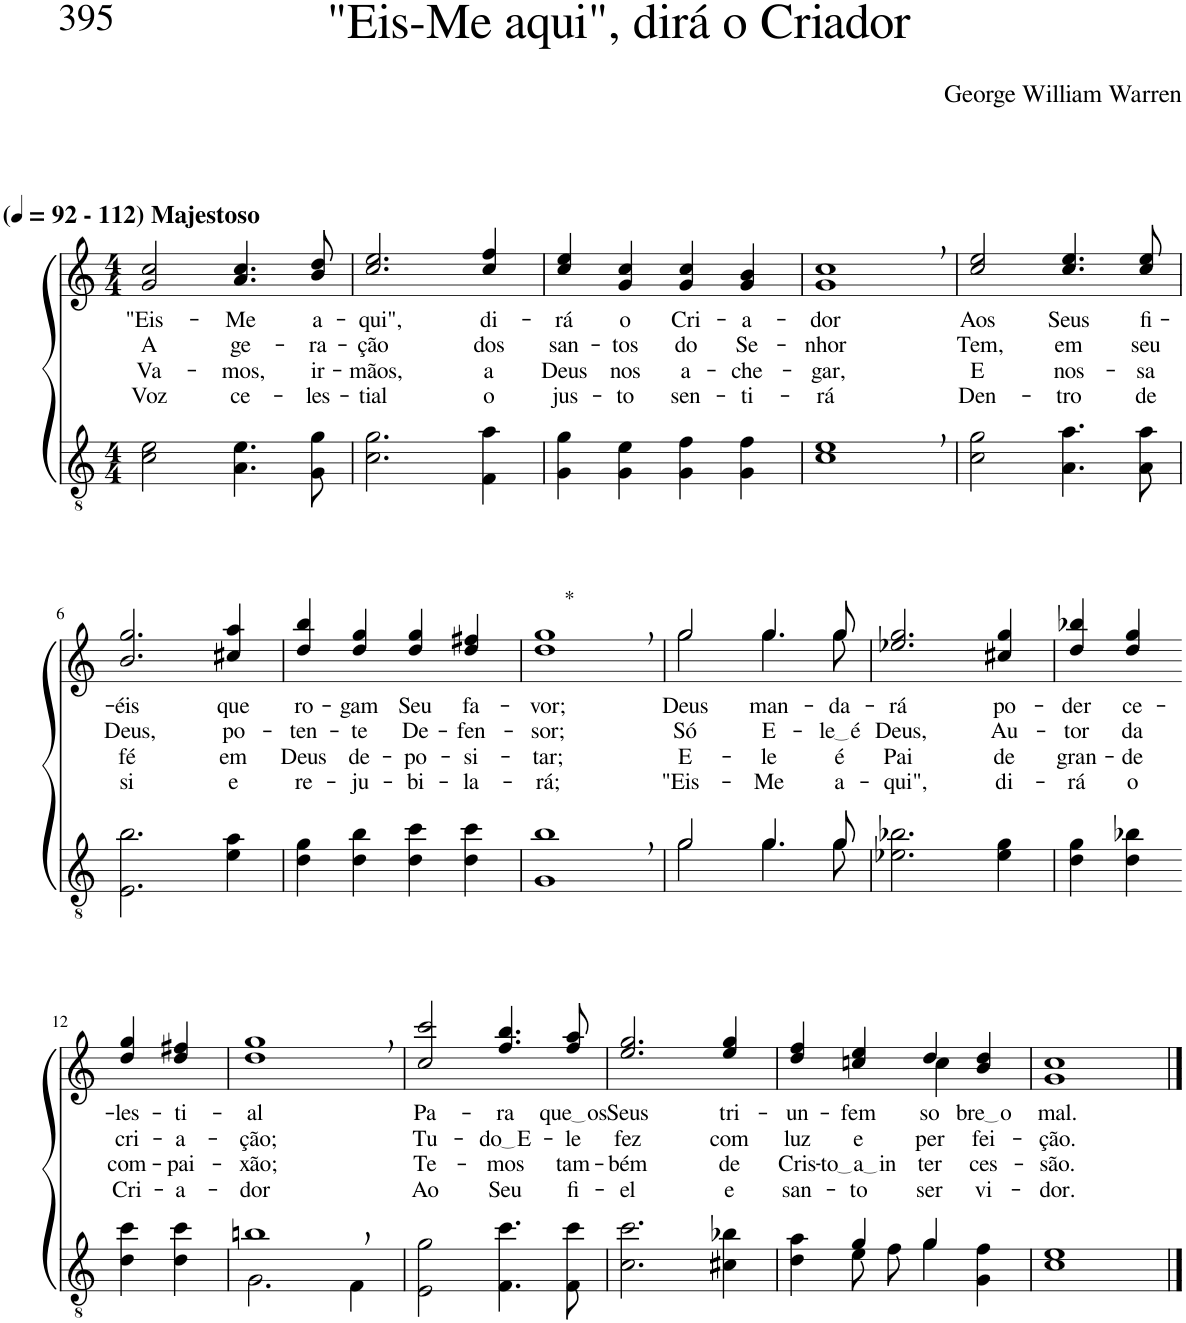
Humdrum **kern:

**kern	**kern	**text	**text	**text	**text
*part2	*part1	*part1	*part1	*part1	*part1
*staff2	*staff1	*staff1	*staff1	*staff1	*staff1
*I"Parte III e IV	*I"Parte I e II	*	*	*	*
*clefGv2	*clefG2	*	*	*	*
*Trd5c9	*Trd5c9	*	*	*	*
*k[]	*k[]	*	*	*	*
*M4/4	*M4/4	*	*	*	*
*MM92	*MM92	*	*	*	*
=1	=1	=1	=1	=1	=1
!	!LO:TX:a:B:t=(	!	!	!	!
!	!LO:TX:a:B:t=- 112) Majestoso	!	!	!	!
!	!	!LO:LY:b	!LO:LY:b	!LO:LY:b	!LO:LY:b
2c\ 2e\	2g/ 2cc/	"Eis-	A	Va-	Voz
!	!	!LO:LY:b	!LO:LY:b	!LO:LY:b	!LO:LY:b
4.A\ 4.e\	4.a/ 4.cc/	-Me	ge-	-mos,	ce-
!	!	!LO:LY:b	!LO:LY:b	!LO:LY:b	!LO:LY:b
8G\ 8g\	8b/ 8dd/	a-	-ra-	ir-	-les-
=2	=2	=2	=2	=2	=2
!	!	!LO:LY:b	!LO:LY:b	!LO:LY:b	!LO:LY:b
2.c\ 2.g\	2.cc/ 2.ee/	-qui",	-ção	-mãos,	-tial
!	!	!LO:LY:b	!LO:LY:b	!LO:LY:b	!LO:LY:b
4F\ 4a\	4cc/ 4ff/	di-	dos	a	o
=3	=3	=3	=3	=3	=3
!	!	!LO:LY:b	!LO:LY:b	!LO:LY:b	!LO:LY:b
4G\ 4g\	4cc/ 4ee/	-rá	san-	Deus	jus-
!	!	!LO:LY:b	!LO:LY:b	!LO:LY:b	!LO:LY:b
4G\ 4e\	4g/ 4cc/	o	-tos	nos	-to
!	!	!LO:LY:b	!LO:LY:b	!LO:LY:b	!LO:LY:b
4G\ 4f\	4g/ 4cc/	Cri-	do	a-	sen-
!	!	!LO:LY:b	!LO:LY:b	!LO:LY:b	!LO:LY:b
4G\ 4f\	4g/ 4b/	-a-	Se-	-che-	-ti-
=4	=4	=4	=4	=4	=4
!	!	!LO:LY:b	!LO:LY:b	!LO:LY:b	!LO:LY:b
1c, 1e,	1g, 1cc,	-dor	-nhor	-gar,	-rá
=5	=5	=5	=5	=5	=5
!	!	!LO:LY:b	!LO:LY:b	!LO:LY:b	!LO:LY:b
2c\ 2g\	2cc/ 2ee/	Aos	Tem,	E	Den-
!	!	!LO:LY:b	!LO:LY:b	!LO:LY:b	!LO:LY:b
4.A\ 4.a\	4.cc/ 4.ee/	Seus	em	nos-	-tro
!	!	!LO:LY:b	!LO:LY:b	!LO:LY:b	!LO:LY:b
8A\ 8a\	8cc/ 8ee/	fi-	seu	-sa	de
!!LO:LB:g=z
=6	=6	=6	=6	=6	=6
!	!	!LO:LY:b	!LO:LY:b	!LO:LY:b	!LO:LY:b
2.E\ 2.b\	2.b/ 2.gg/	-éis	Deus,	fé	si
!	!	!LO:LY:b	!LO:LY:b	!LO:LY:b	!LO:LY:b
4e\ 4a\	4cc#X/ 4aa/	que	po-	em	e
=7	=7	=7	=7	=7	=7
!	!	!LO:LY:b	!LO:LY:b	!LO:LY:b	!LO:LY:b
4d\ 4g\	4dd/ 4bb/	ro-	-ten-	Deus	re-
!	!	!LO:LY:b	!LO:LY:b	!LO:LY:b	!LO:LY:b
4d\ 4b\	4dd/ 4gg/	-gam	-te	de-	-ju-
!	!	!LO:LY:b	!LO:LY:b	!LO:LY:b	!LO:LY:b
4d\ 4cc\	4dd/ 4gg/	Seu	De-	-po-	-bi-
!	!	!LO:LY:b	!LO:LY:b	!LO:LY:b	!LO:LY:b
4d\ 4cc\	4dd/ 4ff#X/	fa-	-fen-	-si-	-la-
=8	=8	=8	=8	=8	=8
!	!LO:TX:a:t=*	!	!	!	!
!	!	!LO:LY:b	!LO:LY:b	!LO:LY:b	!LO:LY:b
1G, 1b,	1dd, 1gg,	-vor;	-sor;	-tar;	-rá;
=9	=9	=9	=9	=9	=9
*^	*	*	*	*	*
!	!	!	!LO:LY:b	!LO:LY:b	!LO:LY:b	!LO:LY:b
*	*	*^	*	*	*	*
2g\	2g/	2gg\	2gg/	Deus	Só	E-	"Eis-
!	!	!	!	!LO:LY:b	!LO:LY:b	!LO:LY:b	!LO:LY:b
4.g\	4.g/	4.gg\	4.gg/	man-	E-	-le	-Me
!	!	!	!	!LO:LY:b	!LO:LY:b	!LO:LY:b	!LO:LY:b
8g\	8g/	8gg\	8gg/	-da-	le é	é	a-
=10	=10	=10	=10	=10	=10	=10	=10
!	!	!	!	!LO:LY:b	!LO:LY:b	!LO:LY:b	!LO:LY:b
*v	*v	*	*	*	*	*	*
*	*v	*v	*	*	*	*
2.e-X\ 2.b-X\	2.ee-X/ 2.gg/	-rá	Deus,	Pai	-qui",
!	!	!LO:LY:b	!LO:LY:b	!LO:LY:b	!LO:LY:b
4e-\ 4g\	4cc#X/ 4gg/	po-	Au-	de	di-
=11	=11	=11	=11	=11	=11
!	!	!LO:LY:b	!LO:LY:b	!LO:LY:b	!LO:LY:b
4d\ 4g\	4dd/ 4bb-X/	-der	-tor	gran-	-rá
!	!	!LO:LY:b	!LO:LY:b	!LO:LY:b	!LO:LY:b
4d\ 4b-X\	4dd/ 4gg/	ce-	da	-de	o
!!LO:LB:g=z
=12-	=12-	=12-	=12-	=12-	=12-
!	!	!LO:LY:b	!LO:LY:b	!LO:LY:b	!LO:LY:b
4d\ 4cc\	4dd/ 4gg/	-les-	cri-	com-	Cri-
!	!	!LO:LY:b	!LO:LY:b	!LO:LY:b	!LO:LY:b
4d\ 4cc\	4dd/ 4ff#X/	-ti-	-a-	-pai-	-a-
=13	=13	=13	=13	=13	=13
*^	*	*	*	*	*
!	!	!	!LO:LY:b	!LO:LY:b	!LO:LY:b	!LO:LY:b
1bn,	2.G\	1dd, 1gg,	-al	-ção;	-xão;	-dor
.	4F\	.	.	.	.	.
=14	=14	=14	=14	=14	=14	=14
!	!	!	!LO:LY:b	!LO:LY:b	!LO:LY:b	!LO:LY:b
*v	*v	*	*	*	*	*
2E\ 2g\	2cc/ 2ccc/	Pa-	Tu-	Te-	Ao
!	!	!LO:LY:b	!LO:LY:b	!LO:LY:b	!LO:LY:b
4.F\ 4.cc\	4.ff/ 4.bb/	-ra	do E	-mos	Seu
!	!	!LO:LY:b	!LO:LY:b	!LO:LY:b	!LO:LY:b
8F\ 8cc\	8ff/ 8aa/	que os	-le	tam-	fi-
=15	=15	=15	=15	=15	=15
!	!	!LO:LY:b	!LO:LY:b	!LO:LY:b	!LO:LY:b
2.c\ 2.cc\	2.ee/ 2.gg/	Seus	fez	-bém	-el
!	!	!LO:LY:b	!LO:LY:b	!LO:LY:b	!LO:LY:b
4c#X\ 4b-X\	4ee/ 4gg/	tri-	com	de	e
=16	=16	=16	=16	=16	=16
*^	*	*	*	*	*
!	!	!	!LO:LY:b	!LO:LY:b	!LO:LY:b	!LO:LY:b
*	*	*^	*	*	*	*
4ryy	4d\ 4a\	4dd/ 4ff/	2ryy	-un-	luz	Cris-	san-
!	!	!	!	!LO:LY:b	!LO:LY:b	!LO:LY:b	!LO:LY:b
4g/	8e\L	4ccn/ 4ee/	.	-fem	e	to a in	-to
.	8f\J	.	.	.	.	.	.
!	!	!	!	!LO:LY:b	!LO:LY:b	!LO:LY:b	!LO:LY:b
4g/	4g\	4dd/	4cc\	so-	per-	ter-	-ser-
!	!	!	!	!LO:LY:b	!LO:LY:b	!LO:LY:b	!LO:LY:b
4ryy	4G\ 4f\	4b/ 4dd/	4ryy	bre o	-fei-	-ces-	-vi-
=17	=17	=17	=17	=17	=17	=17	=17
!	!	!	!	!LO:LY:b	!LO:LY:b	!LO:LY:b	!LO:LY:b
*v	*v	*	*	*	*	*	*
*	*v	*v	*	*	*	*
1c 1e	1g 1cc	mal.	-ção.	-são.	-dor.
==	==	==	==	==	==
*-	*-	*-	*-	*-	*-
